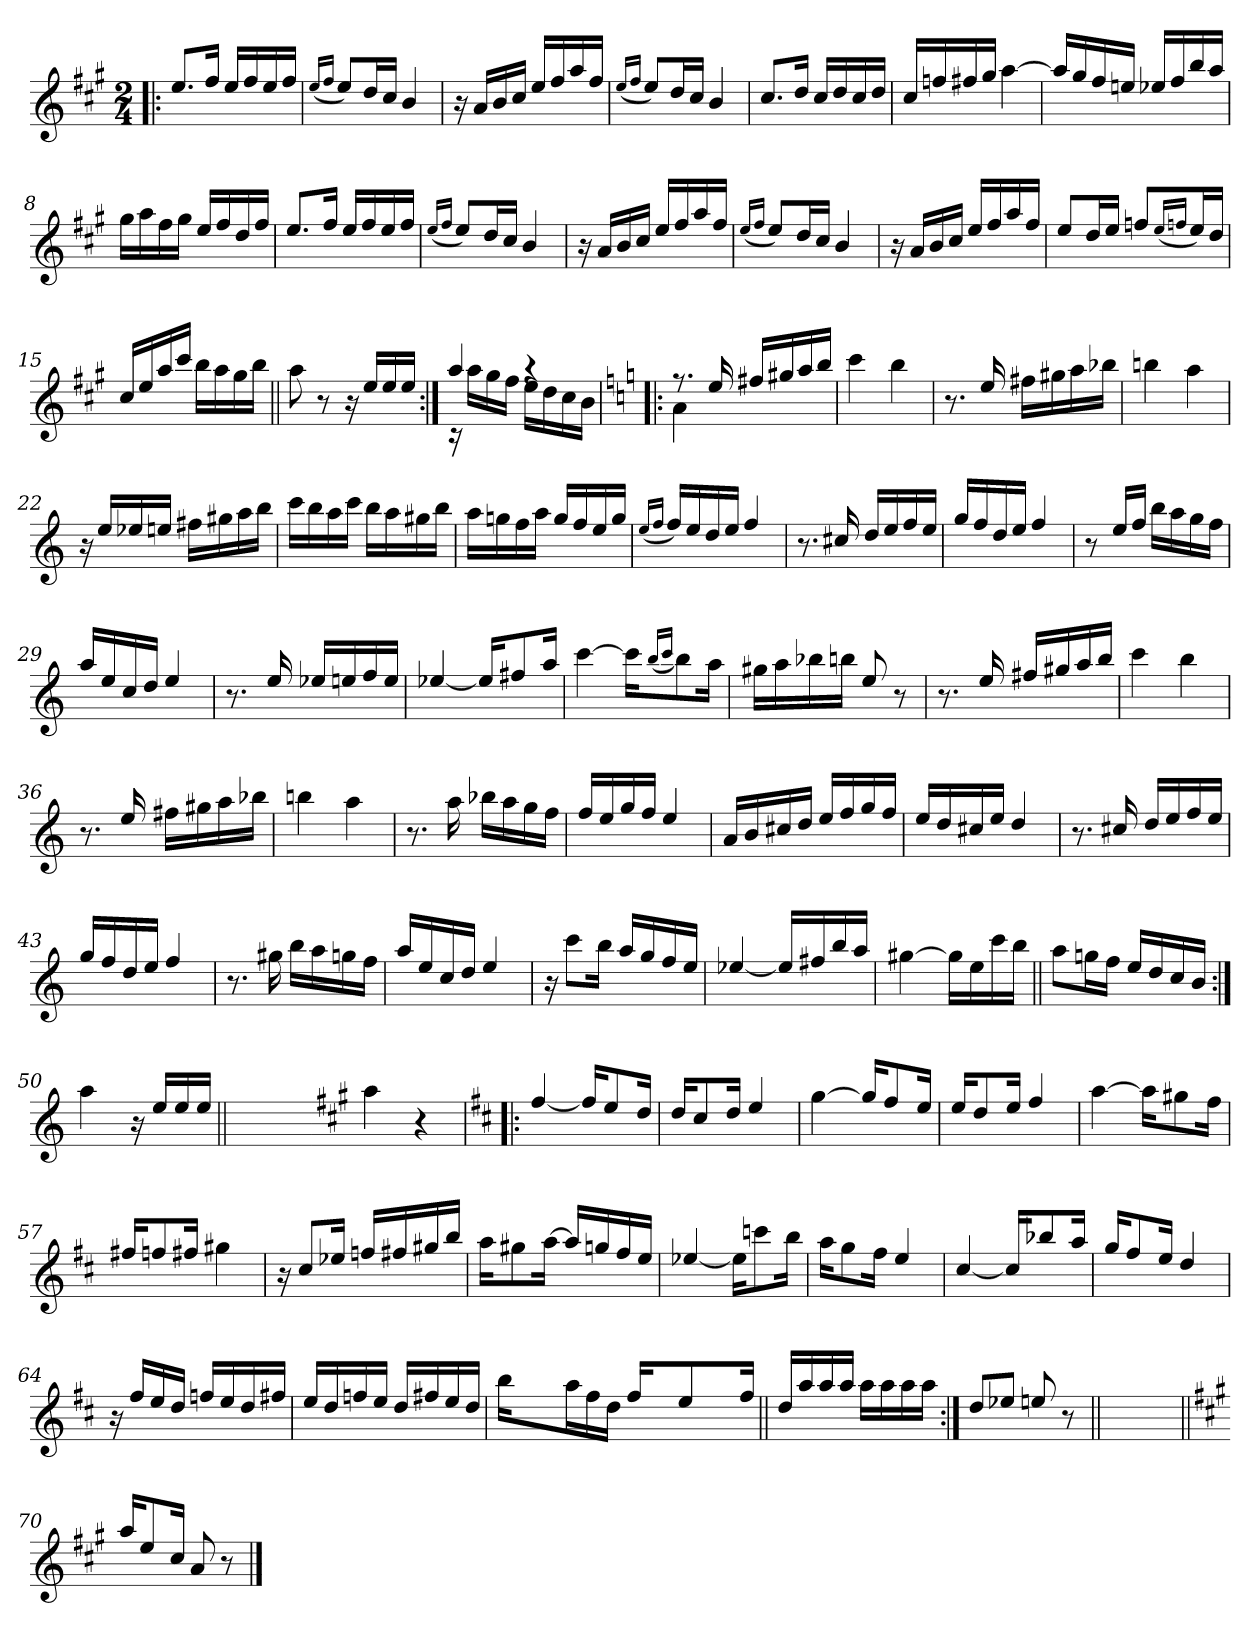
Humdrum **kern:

**kern
*part1
*staff1
*clefG2
*k[f#c#g#]
*A:
*M2/4
=1!|:
8.ee/L
16ff#/Jk
16ee/LL
16ff#/
16ee/
16ff#/JJ
=2
(<16qee/LL
16qff#/JJ
8ee/L)
16dd/L
16cc#/JJ
4b/
=3
16r
16a/LL
16b/
16cc#/JJ
16ee/LL
16ff#/
16aa/
16ff#/JJ
=4
(<16qee/LL
16qff#/JJ
8ee/L)
16dd/L
16cc#/JJ
4b/
!!LO:LB:g=z
=5
8.cc#/L
16dd/Jk
16cc#/LL
16dd/
16cc#/
16dd/JJ
=6
16cc#/LL
16ffn/
16ff#X/
16gg#/JJ
[>4aa\
=7
16aa/LL]
16gg#/
16ff#/
16een/JJ
16ee-X/LL
16ff#/
16bb/
16aa/JJ
=8
16gg#\LL
16aa\
16ff#\
16gg#\JJ
16ee/LL
16ff#/
16dd/
16ff#/JJ
=9
8.ee/L
16ff#/Jk
16ee/LL
16ff#/
16ee/
16ff#/JJ
!!LO:LB:g=z
=10
(<16qee/LL
16qff#/JJ
8ee/L)
16dd/L
16cc#/JJ
4b/
=11
16r
16a/LL
16b/
16cc#/JJ
16ee/LL
16ff#/
16aa/
16ff#/JJ
=12
(<16qee/LL
16qff#/JJ
8ee/L)
16dd/L
16cc#/JJ
4b/
=13
16r
16a/LL
16b/
16cc#/JJ
16ee/LL
16ff#/
16aa/
16ff#/JJ
!!LO:LB:g=z
=14
8ee/L
16dd/L
16ee/JJ
8ffn/L
(<16qee/LL
16qffn/JJ
16ee/L)
16dd/JJ
=15
16cc#/LL
16ee/
16aa/
16ccc#/JJ
16bb\LL
16aa\
16gg#\
16bb\JJ
=16||
8aa\
8r
16r
16ee/LL
16ee/
16ee/JJ
=17:|!
*^
4aa/	16rc
.	16aa\LL
.	16gg#\
.	16ff#\JJ
4raa	16ee\LL
.	16dd\
.	16cc#\
.	16b\JJ
!!LO:LB:g=z	!!
=18!|:	=18!|:
*k[]	*
*C:	*
8.r	4a\
16ee/	.
16ff#X/LL	4ryy
16gg#X/	.
16aa/	.
16bb/JJ	.
*v	*v
=19
4ccc\
4bb\
=20
8.r
16ee/
16ff#X\LL
16gg#X\
16aa\
16bb-X\JJ
=21
4bbn\
4aa\
=22
16r
16ee/LL
16ee-X/
16een/JJ
16ff#X\LL
16gg#X\
16aa\
16bb\JJ
!!LO:LB:g=z
=23
16ccc\LL
16bb\
16aa\
16ccc\JJ
16bb\LL
16aa\
16gg#X\
16bb\JJ
=24
16aa\LL
16ggn\
16ff\
16aa\JJ
16gg/LL
16ff/
16ee/
16gg/JJ
=25
(<16qee/LL
16qff/JJ
16ff/LL)
16ee/
16dd/
16ee/JJ
4ff/
=26
8.r
16cc#X/
16dd/LL
16ee/
16ff/
16ee/JJ
!!LO:LB:g=z
=27
16gg/LL
16ff/
16dd/
16ee/JJ
4ff/
=28
8r
16ee/LL
16ff/JJ
16bb\LL
16aa\
16gg\
16ff\JJ
=29
16aa/LL
16ee/
16cc/
16dd/JJ
4ee/
=30
8.r
16ee/
16ee-X/LL
16een/
16ff/
16ee/JJ
!!LO:LB:g=z
=31
[4ee-X/
16ee-/KL]
8ff#X/
16aa/Jk
=32
[4ccc\
16ccc\KL]
(<16qbb/LL
16qccc/JJ
8bb\)
16aa\Jk
=33
16gg#X\LL
16aa\
16bb-X\
16bbn\JJ
8ee/
8r
=34
8.r
16ee/
16ff#X/LL
16gg#X/
16aa/
16bb/JJ
!!LO:LB:g=z
=35
4ccc\
4bb\
=36
8.r
16ee/
16ff#X\LL
16gg#X\
16aa\
16bb-X\JJ
=37
4bbn\
4aa\
=38
8.r
16aa\
16bb-X\LL
16aa\
16gg\
16ff\JJ
=39
16ff/LL
16ee/
16gg/
16ff/JJ
4ee/
!!LO:PB:g=z
=40
16a/LL
16b/
16cc#X/
16dd/JJ
16ee/LL
16ff/
16gg/
16ff/JJ
=41
16ee/LL
16dd/
16cc#X/
16ee/JJ
4dd/
=42
8.r
16cc#X/
16dd/LL
16ee/
16ff/
16ee/JJ
=43
16gg/LL
16ff/
16dd/
16ee/JJ
4ff/
!!LO:LB:g=z
=44
8.r
16gg#X\
16bb\LL
16aa\
16ggn\
16ff\JJ
=45
16aa/LL
16ee/
16cc/
16dd/JJ
4ee/
=46
16r
8ccc\L
16bb\Jk
16aa/LL
16gg/
16ff/
16ee/JJ
=47
[>4ee-X/
16ee-/LL]
16ff#X/
16bb/
16aa/JJ
!!LO:LB:g=z
=48
[>4gg#X\
16gg#\LL]
16ee\
16ccc\
16bb\JJ
=49||
8aa\L
16ggn\L
16ff\JJ
16ee/LL
16dd/
16cc/
16b/JJ
=50:|!
4aa\
16r
16ee/LL
16ee/
16ee/JJ
=50X501||
2ryy
!!LO:LB:g=z
=51-
*k[f#c#g#]
*A:
4aa\
4r
=52!|:
*k[f#c#]
*D:
[>4ff#/
16ff#/KL]
8ee/
16dd/Jk
=53
16dd/KL
8cc#/
16dd/Jk
4ee/
=54
[4gg\
16gg/KL]
8ff#/
16ee/Jk
=55
16ee/KL
8dd/
16ee/Jk
4ff#/
!!LO:LB:g=z
=56
[>4aa\
16aa\KL]
8gg#X\
16ff#\Jk
=57
16ff#X/KL
8ffn/
16ff#X/Jk
4gg#X\
=58
16r
8cc#/L
16ee-X/Jk
16ffn/LL
16ff#X/
16gg#X/
16bb/JJ
=59
16aa\KL
8gg#X\
[16aa\Jk
16aa/LL]
16ggn/
16ff#/
16ee/JJ
!!LO:LB:g=z
=60
[>4ee-X/
16ee-\KL]
8cccn\
16bb\Jk
=61
16aa\KL
8gg\
16ff#\Jk
4ee/
=62
[4cc#/
16cc#/KL]
8bb-X/
16aa/Jk
=63
16gg/KL
8ff#/
16ee/Jk
4dd/
!!LO:LB:g=z
=64
16r
16ff#/LL
16ee/
16dd/JJ
16ffn/LL
16ee/
16dd/
16ff#X/JJ
=65
16ee/LL
16dd/
16ffn/
16ee/JJ
16dd/LL
16ff#X/
16ee/
16dd/JJ
=66
16bb\LL
4ryy
16aa\
16ff#\
16dd\JJ
16ff#/KL
8ryy
8ee/
8ryy
16ff#/Jk
=67||
16dd/LL
16aa/
16aa/
16aa/JJ
16aa\LL
16aa\
16aa\
16aa\JJ
!!LO:LB:g=z
=68:|!
8dd/L
8ee-X/J
8een/
8r
=69||
2ryy
=70||
*k[f#c#g#]
*A:
16aa/KL
8ee/
16cc#/Jk
8a/
8r
==
*-
